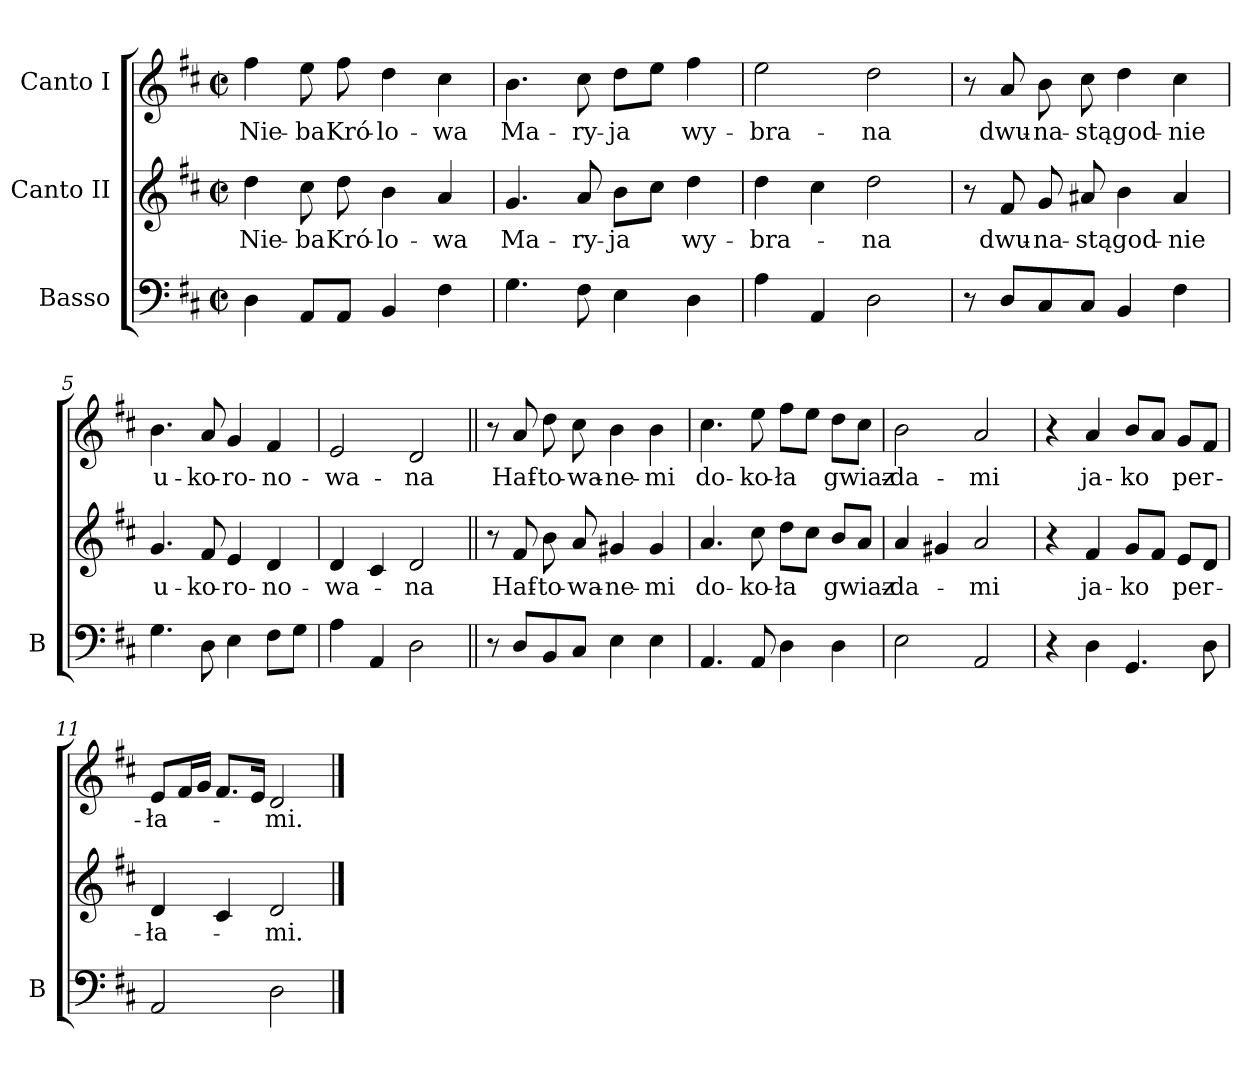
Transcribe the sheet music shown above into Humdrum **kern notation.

**kern	**kern	**text	**kern	**text
*part3	*part2	*part2	*part1	*part1
*staff3	*staff2	*staff2	*staff1	*staff1
*I"Basso	*I"Canto II	*	*I"Canto I	*
*I'B	*	*	*	*
*clefF4	*clefG2	*	*clefG2	*
*k[f#c#]	*k[f#c#]	*	*k[f#c#]	*
*M2/2	*M2/2	*	*M2/2	*
*met(c|)	*met(c|)	*	*met(c|)	*
=1	=1	=1	=1	=1
4D	4dd	Nie-	4ff#	Nie-
8AAL	8cc#	-ba	8ee	-ba
8AAJ	8dd	Kró-	8ff#	Kró-
4BB	4b	-lo-	4dd	-lo-
4F#	4a	-wa	4cc#	-wa
=2	=2	=2	=2	=2
4.G	4.g	Ma-	4.b	Ma-
8F#	8a	-ry-	8cc#	-ry-
4E	8bL	-ja	8ddL	-ja
.	8cc#J	.	8eeJ	.
4D	4dd	wy-	4ff#	wy-
=3	=3	=3	=3	=3
4A	4dd	-bra-	2ee	-bra-
4AA	4cc#	.	.	.
2D	2dd	-na	2dd	-na
=4	=4	=4	=4	=4
8r	8r	.	8r	.
8DL	8f#	dwu-	8a	dwu-
8C#	8g	-na-	8b	-na-
8C#J	8a#X	-stą	8cc#	-stą
4BB	4b	god-	4dd	god-
4F#	4a#	-nie	4cc#	-nie
=5	=5	=5	=5	=5
4.G	4.g	u-	4.b	u-
8D	8f#	-ko-	8a	-ko-
4E	4e	-ro-	4g	-ro-
8F#L	4d	-no-	4f#	-no-
8GJ	.	.	.	.
=6	=6	=6	=6	=6
4A	4d	-wa-	2e	-wa-
4AA	4c#	.	.	.
2D	2d	-na	2d	-na
=7||	=7||	=7||	=7||	=7||
8r	8r	.	8r	.
8DL	8f#	Haf-	8a	Haf-
8BB	8b	-to-	8dd	-to-
8C#J	8a	-wa-	8cc#	-wa-
4E	4g#X	-ne-	4b	-ne-
4E	4g#	-mi	4b	-mi
=8	=8	=8	=8	=8
4.AA	4.a	do-	4.cc#	do-
8AA	8cc#	-ko-	8ee	-ko-
4D	8ddL	-ła	8ff#L	-ła
.	8cc#J	.	8eeJ	.
4D	8bL	gwiaz-	8ddL	gwiaz-
.	8aJ	.	8cc#J	.
=9	=9	=9	=9	=9
2E	4a	-da-	2b	-da-
.	4g#X	.	.	.
2AA	2a	-mi	2a	-mi
=10	=10	=10	=10	=10
4r	4r	.	4r	.
4D	4f#	ja-	4a	ja-
4.GG	8gL	-ko	8bL	-ko
.	8f#J	.	8aJ	.
.	8eL	per-	8gL	per-
8D	8dJ	.	8f#J	.
=11	=11	=11	=11	=11
2AA	4d	-ła-	8eL	-ła-
.	.	.	16f#L	.
.	.	.	16gJJ	.
.	4c#	.	8.f#L	.
.	.	.	16eJk	.
2D	2d	-mi.	2d	-mi.
==	==	==	==	==
*-	*-	*-	*-	*-
